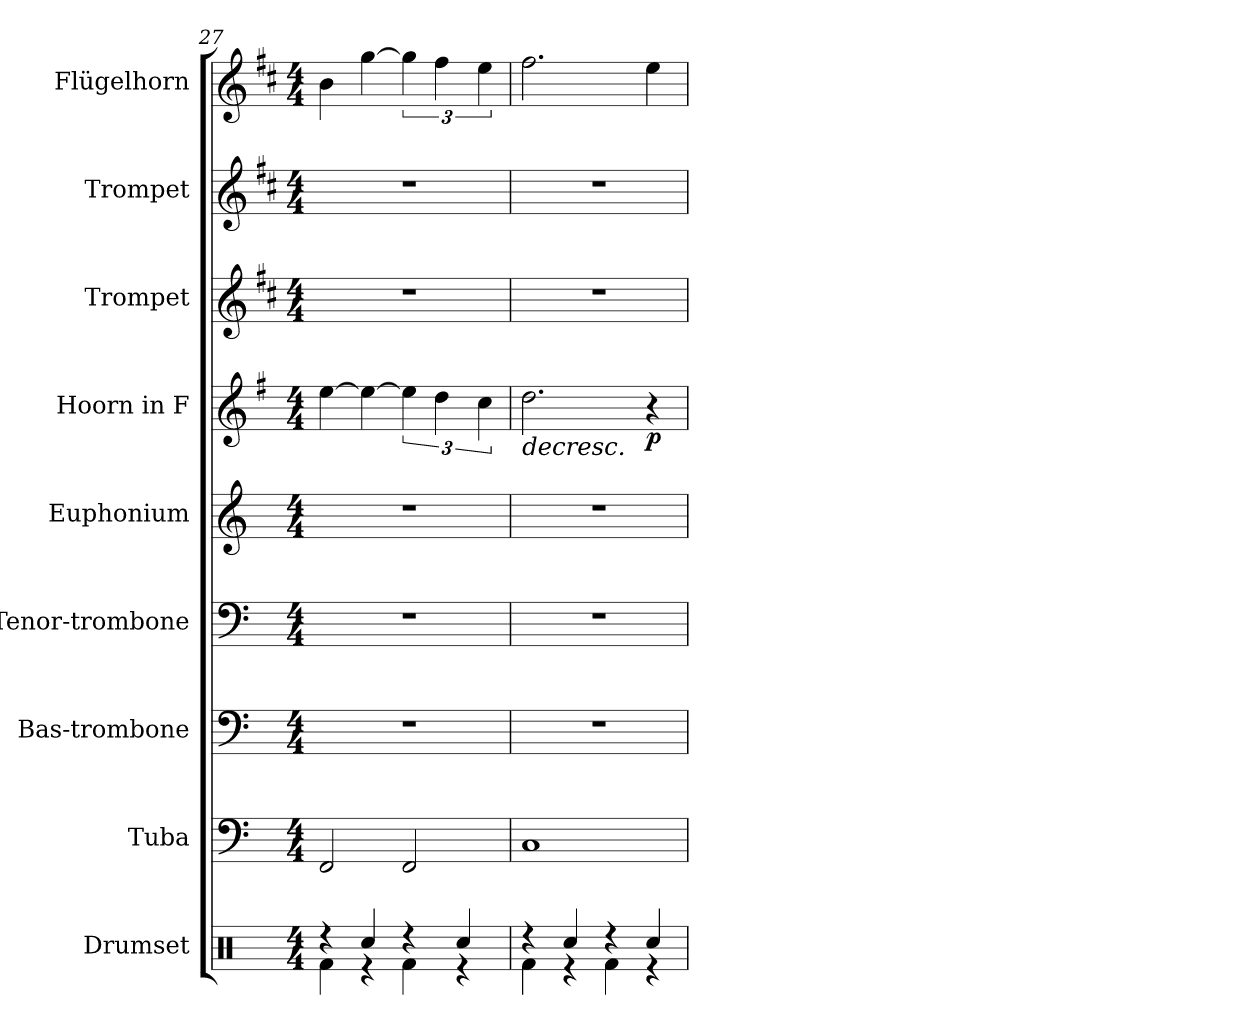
**kern	**kern	**kern	**kern	**kern	**kern	**dynam	**kern	**kern	**kern
*part9	*part8	*part7	*part6	*part5	*part4	*part4	*part3	*part2	*part1
*staff9	*staff8	*staff7	*staff6	*staff5	*staff4	*staff4	*staff3	*staff2	*staff1
*I"Drumset	*I"Tuba	*I"Bas-trombone	*I"Tenor-trombone	*I"Euphonium	*I"Hoorn in F	*	*I"Trompet	*I"Trompet	*I"Flügelhorn
*I'Drs.	*I'Tba.	*I'Bs. Tbn.	*I'T. Tbn.	*I'Euph.	*	*	*I'Tpt.	*I'Tpt.	*I'Flghn.
!!LO:PB:g=z
*clefX	*clefF4	*clefF4	*clefF4	*clefG2	*clefG2	*	*clefG2	*clefG2	*clefG2
*	*	*	*	*ITrd8c14	*ITrd4c7	*	*ITrd1c2	*ITrd1c2	*ITrd1c2
*k[]	*k[]	*k[]	*k[]	*k[]	*k[]	*	*k[]	*k[]	*k[]
*M4/4	*M4/4	*M4/4	*M4/4	*M4/4	*M4/4	*	*M4/4	*M4/4	*M4/4
=27	=27	=27	=27	=27	=27	=27	=27	=27	=27
*^	*	*	*	*	*	*	*	*	*
4r	4Rf\	2FF/	1r	1r	1r	[4a\	.	1r	1r	4a\
4Rcc/	4r	.	.	.	.	4a\_	.	.	.	[4ff\
4r	4Rf\	2FF/	.	.	.	6a\]	.	.	.	6ff\]
.	.	.	.	.	.	6g\	.	.	.	6ee\
4Rcc/	4r	.	.	.	.	.	.	.	.	.
.	.	.	.	.	.	6f\	.	.	.	6dd\
=28	=28	=28	=28	=28	=28	=28	=28	=28	=28	=28
!	!	!	!	!	!	!	!LO:HP:b	!	!	!
4r	4Rf\	1C	1r	1r	1r	2.g\	>	1r	1r	2.ee\
4Rcc/	4r	.	.	.	.	.	.	.	.	.
4r	4Rf\	.	.	.	.	.	.	.	.	.
!	!	!	!	!	!	!	!LO:DY:b	!	!	!
4Rcc/	4r	.	.	.	.	4r	p	.	.	4dd\
*v	*v	*	*	*	*	*	*	*	*	*
.	.	.	.	.	.	]	.	.	.
=	=	=	=	=	=	=	=	=	=
*-	*-	*-	*-	*-	*-	*-	*-	*-	*-
